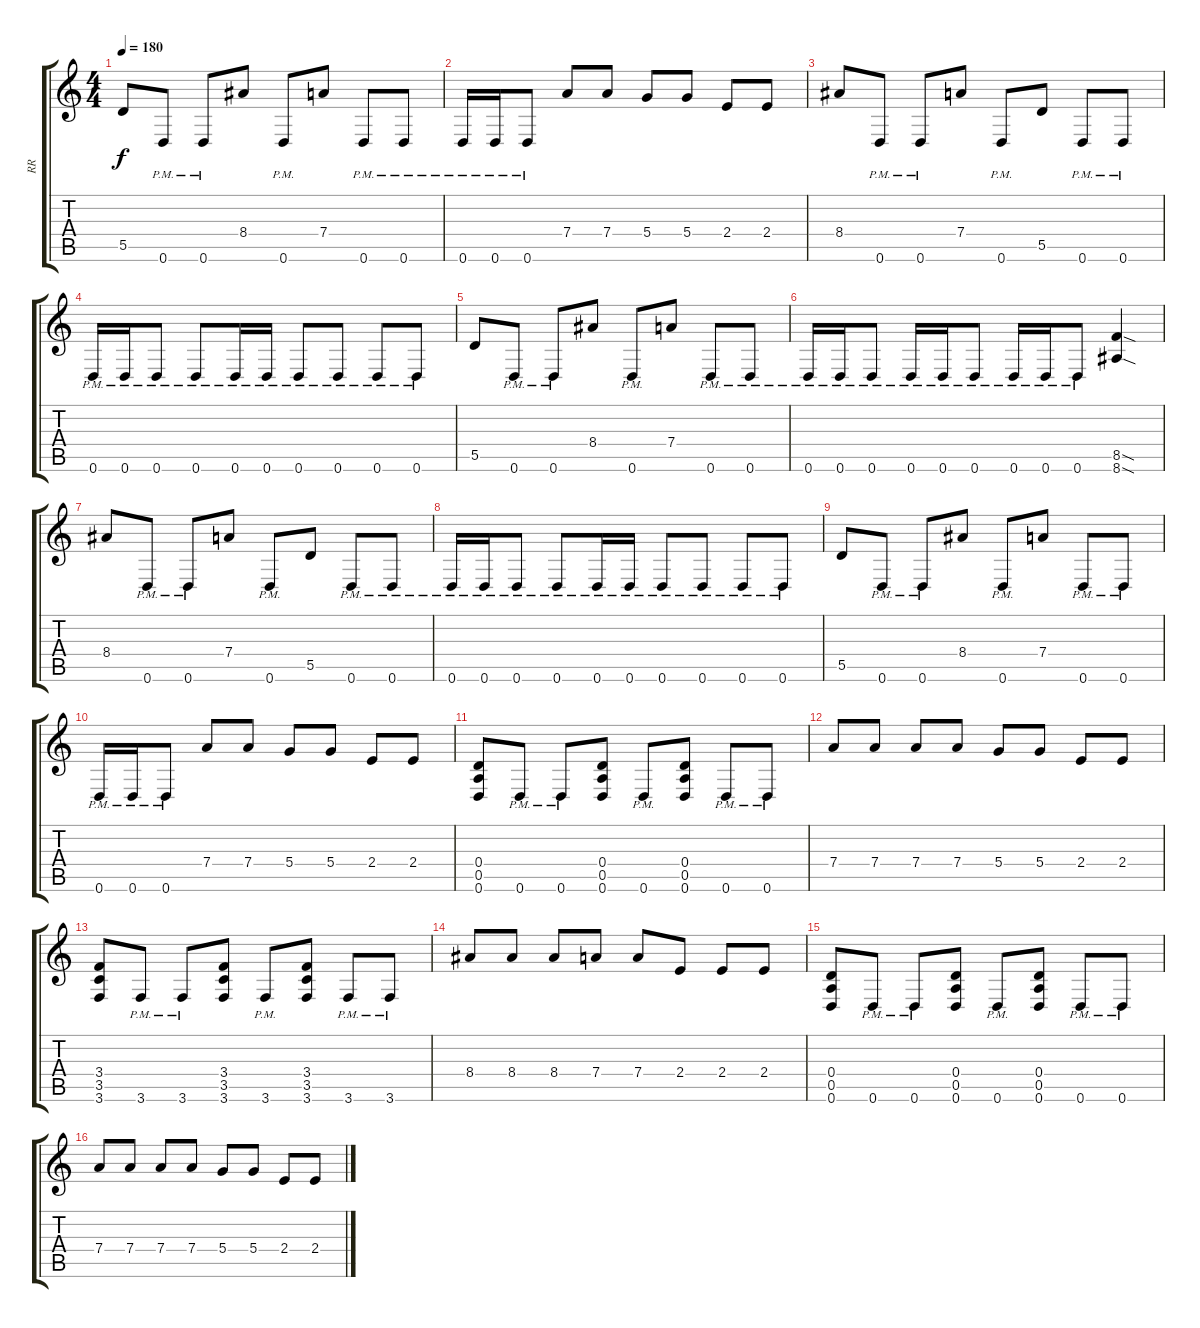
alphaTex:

\track ("RR" "RR") {instrument overdrivenguitar}
\staff {score tabs}
\tuning (E4 B3 G3 D3 A2 D2) {hide}
\ts (4 4)
\tempo 180
\clef g2
\ks c
5.5.8{dy f} 0.6{pm}.8 0.6{pm}.8 8.4.8 0.6{pm}.8 7.4.8 0.6{pm}.8 0.6{pm}.8 |
0.6{pm}.16 0.6{pm}.16 0.6{pm}.8 7.4.8 7.4.8 5.4.8 5.4.8 2.4.8 2.4.8 |
8.4.8 0.6{pm}.8 0.6{pm}.8 7.4.8 0.6{pm}.8 5.5.8 0.6{pm}.8 0.6{pm}.8 |
0.6{pm}.16 0.6{pm}.16 0.6{pm}.8 0.6{pm}.8 0.6{pm}.16 0.6{pm}.16 0.6{pm}.8 0.6{pm}.8 0.6{pm}.8 0.6{pm}.8 |
5.5.8 0.6{pm}.8 0.6{pm}.8 8.4.8 0.6{pm}.8 7.4.8 0.6{pm}.8 0.6{pm}.8 |
0.6{pm}.16 0.6{pm}.16 0.6{pm}.8 0.6{pm}.16 0.6{pm}.16 0.6{pm}.8 0.6{pm}.16 0.6{pm}.16 0.6{pm}.8 (8.5{sod} 8.6{sod}).4 |
8.4.8 0.6{pm}.8 0.6{pm}.8 7.4.8 0.6{pm}.8 5.5.8 0.6{pm}.8 0.6{pm}.8 |
0.6{pm}.16 0.6{pm}.16 0.6{pm}.8 0.6{pm}.8 0.6{pm}.16 0.6{pm}.16 0.6{pm}.8 0.6{pm}.8 0.6{pm}.8 0.6{pm}.8 |
5.5.8 0.6{pm}.8 0.6{pm}.8 8.4.8 0.6{pm}.8 7.4.8 0.6{pm}.8 0.6{pm}.8 |
0.6{pm}.16 0.6{pm}.16 0.6{pm}.8 7.4.8 7.4.8 5.4.8 5.4.8 2.4.8 2.4.8 |
(0.4 0.5 0.6).8 0.6{pm}.8 0.6{pm}.8 (0.4 0.5 0.6).8 0.6{pm}.8 (0.4 0.5 0.6).8 0.6{pm}.8 0.6{pm}.8 |
7.4.8 7.4.8 7.4.8 7.4.8 5.4.8 5.4.8 2.4.8 2.4.8 |
(3.4 3.5 3.6).8 3.6{pm}.8 3.6{pm}.8 (3.4 3.5 3.6).8 3.6{pm}.8 (3.4 3.5 3.6).8 3.6{pm}.8 3.6{pm}.8 |
8.4.8 8.4.8 8.4.8 7.4.8 7.4.8 2.4.8 2.4.8 2.4.8 |
(0.4 0.5 0.6).8 0.6{pm}.8 0.6{pm}.8 (0.4 0.5 0.6).8 0.6{pm}.8 (0.4 0.5 0.6).8 0.6{pm}.8 0.6{pm}.8 |
7.4.8 7.4.8 7.4.8 7.4.8 5.4.8 5.4.8 2.4.8 2.4.8
